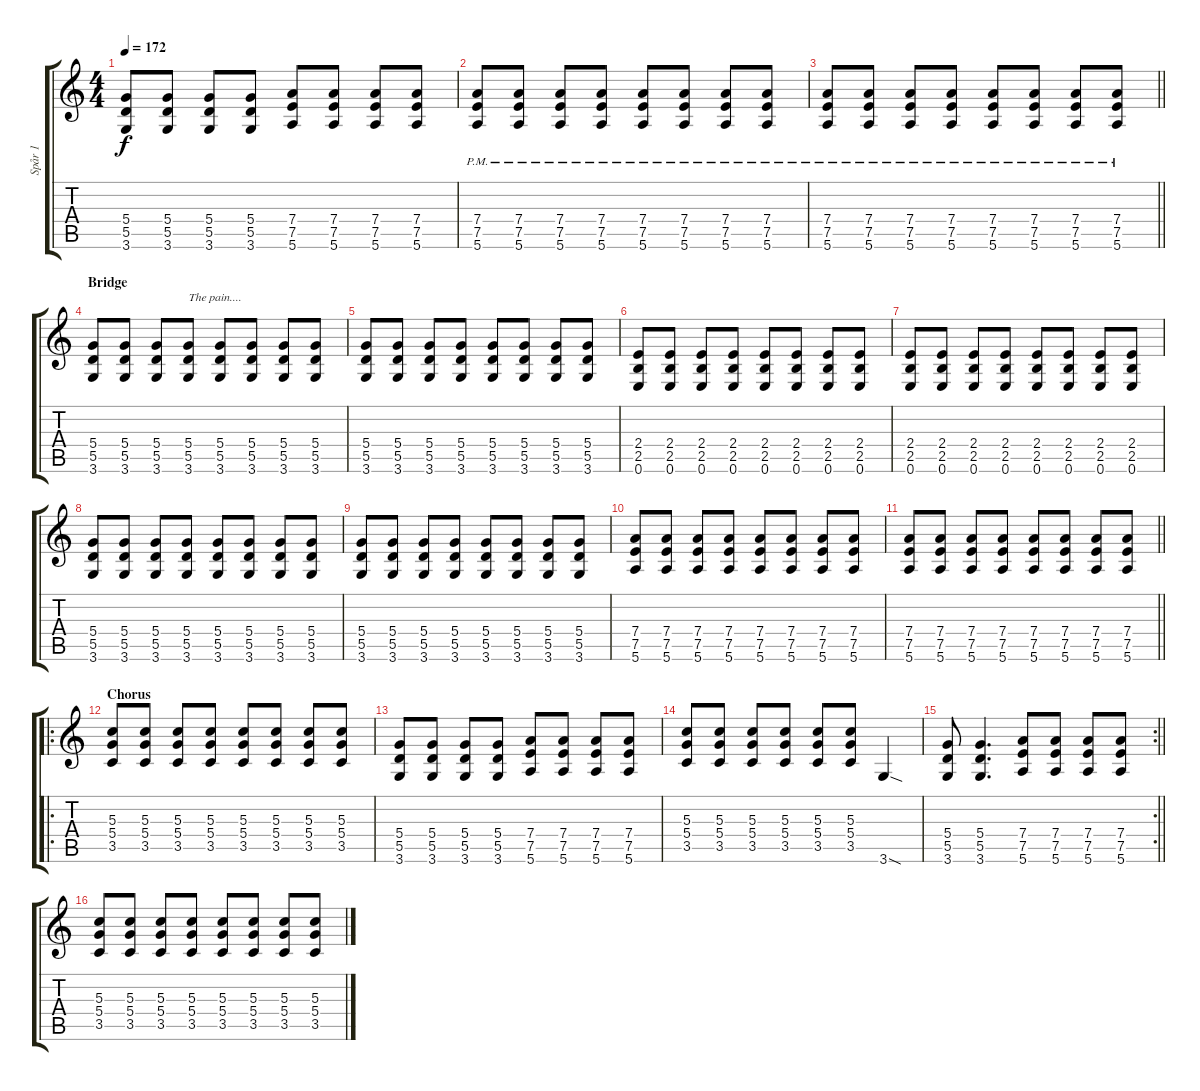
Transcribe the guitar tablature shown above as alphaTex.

\track ("Spår 1" "Spår 1") {instrument distortionguitar}
\staff {score tabs}
\tuning (E4 B3 G3 D3 A2 E2) {hide}
\ts (4 4)
\tempo 172
\clef g2
\ks c
(5.4 5.5 3.6).8{dy f} (5.4 5.5 3.6).8 (5.4 5.5 3.6).8 (5.4 5.5 3.6).8 (7.4 7.5 5.6).8 (7.4 7.5 5.6).8 (7.4 7.5 5.6).8 (7.4 7.5 5.6).8 |
(7.4{pm} 7.5{pm} 5.6{pm}).8 (7.4{pm} 7.5{pm} 5.6{pm}).8 (7.4{pm} 7.5{pm} 5.6{pm}).8 (7.4{pm} 7.5{pm} 5.6{pm}).8 (7.4{pm} 7.5{pm} 5.6{pm}).8 (7.4{pm} 7.5{pm} 5.6{pm}).8 (7.4{pm} 7.5{pm} 5.6{pm}).8 (7.4{pm} 7.5{pm} 5.6{pm}).8 |
\barLineRight lightlight
(7.4{pm} 7.5{pm} 5.6{pm}).8 (7.4{pm} 7.5{pm} 5.6{pm}).8 (7.4{pm} 7.5{pm} 5.6{pm}).8 (7.4{pm} 7.5{pm} 5.6{pm}).8 (7.4{pm} 7.5{pm} 5.6{pm}).8 (7.4{pm} 7.5{pm} 5.6{pm}).8 (7.4{pm} 7.5{pm} 5.6{pm}).8 (7.4{pm} 7.5{pm} 5.6{pm}).8 |
\section ("" "Bridge")
(5.4 5.5 3.6).8 (5.4 5.5 3.6).8 (5.4 5.5 3.6).8 (5.4 5.5 3.6).8{txt "The pain...."} (5.4 5.5 3.6).8 (5.4 5.5 3.6).8 (5.4 5.5 3.6).8 (5.4 5.5 3.6).8 |
(5.4 5.5 3.6).8 (5.4 5.5 3.6).8 (5.4 5.5 3.6).8 (5.4 5.5 3.6).8 (5.4 5.5 3.6).8 (5.4 5.5 3.6).8 (5.4 5.5 3.6).8 (5.4 5.5 3.6).8 |
(2.4 2.5 0.6).8 (2.4 2.5 0.6).8 (2.4 2.5 0.6).8 (2.4 2.5 0.6).8 (2.4 2.5 0.6).8 (2.4 2.5 0.6).8 (2.4 2.5 0.6).8 (2.4 2.5 0.6).8 |
(2.4 2.5 0.6).8 (2.4 2.5 0.6).8 (2.4 2.5 0.6).8 (2.4 2.5 0.6).8 (2.4 2.5 0.6).8 (2.4 2.5 0.6).8 (2.4 2.5 0.6).8 (2.4 2.5 0.6).8 |
(5.4 5.5 3.6).8 (5.4 5.5 3.6).8 (5.4 5.5 3.6).8 (5.4 5.5 3.6).8 (5.4 5.5 3.6).8 (5.4 5.5 3.6).8 (5.4 5.5 3.6).8 (5.4 5.5 3.6).8 |
(5.4 5.5 3.6).8 (5.4 5.5 3.6).8 (5.4 5.5 3.6).8 (5.4 5.5 3.6).8 (5.4 5.5 3.6).8 (5.4 5.5 3.6).8 (5.4 5.5 3.6).8 (5.4 5.5 3.6).8 |
(7.4 7.5 5.6).8 (7.4 7.5 5.6).8 (7.4 7.5 5.6).8 (7.4 7.5 5.6).8 (7.4 7.5 5.6).8 (7.4 7.5 5.6).8 (7.4 7.5 5.6).8 (7.4 7.5 5.6).8 |
\barLineRight lightlight
(7.4 7.5 5.6).8 (7.4 7.5 5.6).8 (7.4 7.5 5.6).8 (7.4 7.5 5.6).8 (7.4 7.5 5.6).8 (7.4 7.5 5.6).8 (7.4 7.5 5.6).8 (7.4 7.5 5.6).8 |
\ro
\section ("" "Chorus")
(5.3 5.4 3.5).8 (5.3 5.4 3.5).8 (5.3 5.4 3.5).8 (5.3 5.4 3.5).8 (5.3 5.4 3.5).8 (5.3 5.4 3.5).8 (5.3 5.4 3.5).8 (5.3 5.4 3.5).8 |
(5.4 5.5 3.6).8 (5.4 5.5 3.6).8 (5.4 5.5 3.6).8 (5.4 5.5 3.6).8 (7.4 7.5 5.6).8 (7.4 7.5 5.6).8 (7.4 7.5 5.6).8 (7.4 7.5 5.6).8 |
(5.3 5.4 3.5).8 (5.3 5.4 3.5).8 (5.3 5.4 3.5).8 (5.3 5.4 3.5).8 (5.3 5.4 3.5).8 (5.3 5.4 3.5).8 3.6{sod}.4 |
\rc 2
\barLineRight lightlight
(5.4 5.5 3.6).8 (5.4 5.5 3.6).4{d} (7.4 7.5 5.6).8 (7.4 7.5 5.6).8 (7.4 7.5 5.6).8 (7.4 7.5 5.6).8 |
(5.3 5.4 3.5).8 (5.3 5.4 3.5).8 (5.3 5.4 3.5).8 (5.3 5.4 3.5).8 (5.3 5.4 3.5).8 (5.3 5.4 3.5).8 (5.3 5.4 3.5).8 (5.3 5.4 3.5).8
